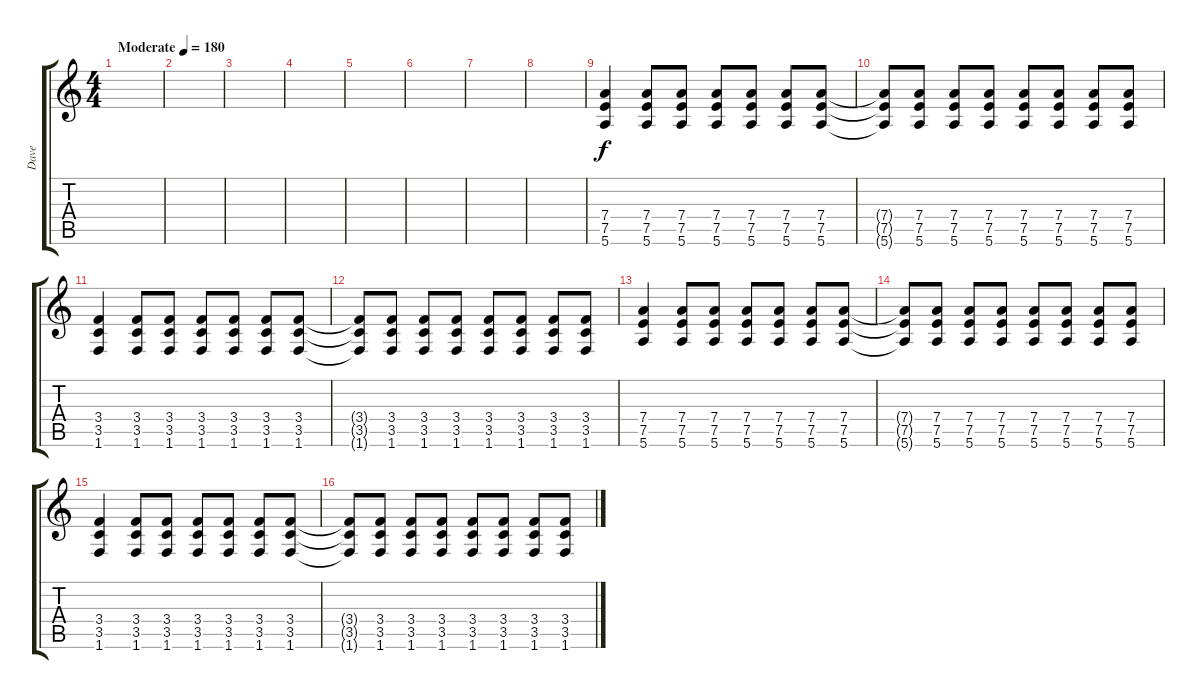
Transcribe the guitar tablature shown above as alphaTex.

\track ("Dave" "Dave") {instrument distortionguitar}
\staff {score tabs}
\tuning (E4 B3 G3 D3 A2 E2) {hide}
\ts (4 4)
\tempo (180 "Moderate")
\clef g2
\ks c
|
|
|
|
|
|
|
|
(7.4 7.5 5.6).4 (7.4 7.5 5.6).8 (7.4 7.5 5.6).8 (7.4 7.5 5.6).8 (7.4 7.5 5.6).8 (7.4 7.5 5.6).8 (7.4 7.5 5.6).8 |
(7.4{t} 7.5{t} 5.6{t}).8 (7.4 7.5 5.6).8 (7.4 7.5 5.6).8 (7.4 7.5 5.6).8 (7.4 7.5 5.6).8 (7.4 7.5 5.6).8 (7.4 7.5 5.6).8 (7.4 7.5 5.6).8 |
(3.4 3.5 1.6).4 (3.4 3.5 1.6).8 (3.4 3.5 1.6).8 (3.4 3.5 1.6).8 (3.4 3.5 1.6).8 (3.4 3.5 1.6).8 (3.4 3.5 1.6).8 |
(3.4{t} 3.5{t} 1.6{t}).8 (3.4 3.5 1.6).8 (3.4 3.5 1.6).8 (3.4 3.5 1.6).8 (3.4 3.5 1.6).8 (3.4 3.5 1.6).8 (3.4 3.5 1.6).8 (3.4 3.5 1.6).8 |
(7.4 7.5 5.6).4 (7.4 7.5 5.6).8 (7.4 7.5 5.6).8 (7.4 7.5 5.6).8 (7.4 7.5 5.6).8 (7.4 7.5 5.6).8 (7.4 7.5 5.6).8 |
(7.4{t} 7.5{t} 5.6{t}).8 (7.4 7.5 5.6).8 (7.4 7.5 5.6).8 (7.4 7.5 5.6).8 (7.4 7.5 5.6).8 (7.4 7.5 5.6).8 (7.4 7.5 5.6).8 (7.4 7.5 5.6).8 |
(3.4 3.5 1.6).4 (3.4 3.5 1.6).8 (3.4 3.5 1.6).8 (3.4 3.5 1.6).8 (3.4 3.5 1.6).8 (3.4 3.5 1.6).8 (3.4 3.5 1.6).8 |
(3.4{t} 3.5{t} 1.6{t}).8 (3.4 3.5 1.6).8 (3.4 3.5 1.6).8 (3.4 3.5 1.6).8 (3.4 3.5 1.6).8 (3.4 3.5 1.6).8 (3.4 3.5 1.6).8 (3.4 3.5 1.6).8
